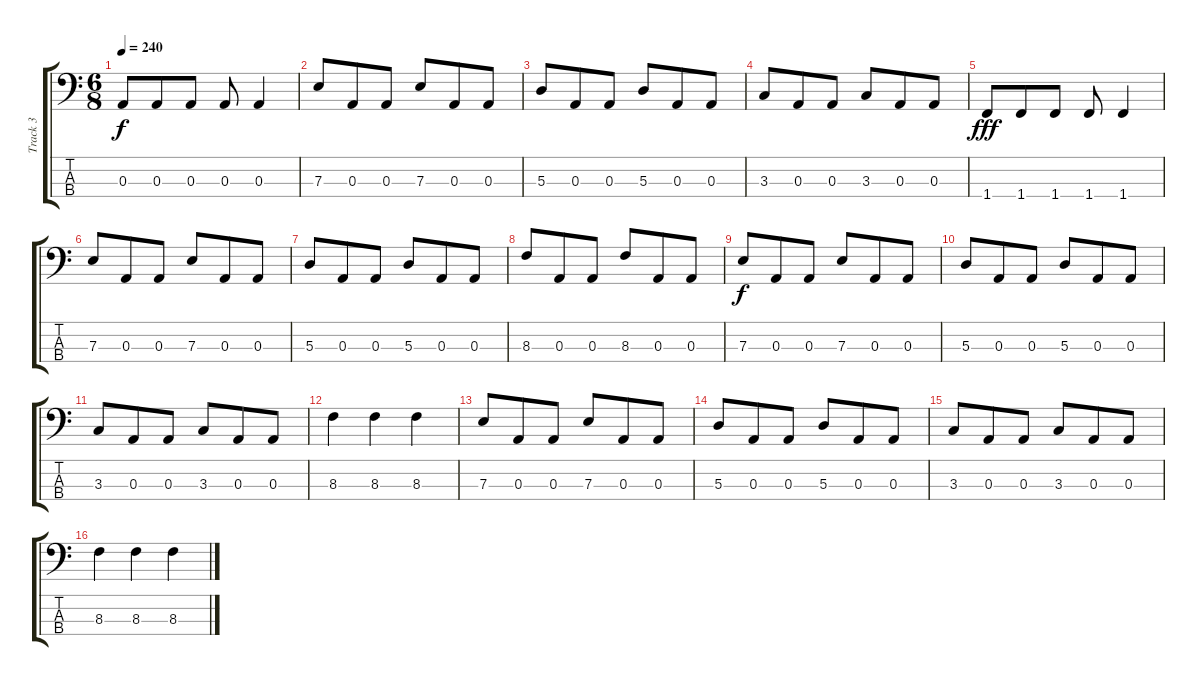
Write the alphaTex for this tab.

\track ("Track 3" "Track 3") {instrument electricbassfinger}
\staff {score tabs}
\tuning (G2 D2 A1 E1) {hide}
\ts (6 8)
\tempo 240
\clef f4
\ks c
0.3.8{dy f} 0.3.8 0.3.8 0.3.8 0.3.4 |
7.3.8 0.3.8 0.3.8 7.3.8 0.3.8 0.3.8 |
5.3.8 0.3.8 0.3.8 5.3.8 0.3.8 0.3.8 |
3.3.8 0.3.8 0.3.8 3.3.8 0.3.8 0.3.8 |
1.4.8{dy fff} 1.4.8 1.4.8 1.4.8 1.4.4 |
7.3.8 0.3.8 0.3.8 7.3.8 0.3.8 0.3.8 |
5.3.8 0.3.8 0.3.8 5.3.8 0.3.8 0.3.8 |
8.3.8 0.3.8 0.3.8 8.3.8 0.3.8 0.3.8 |
7.3.8{dy f} 0.3.8 0.3.8 7.3.8 0.3.8 0.3.8 |
5.3.8 0.3.8 0.3.8 5.3.8 0.3.8 0.3.8 |
3.3.8 0.3.8 0.3.8 3.3.8 0.3.8 0.3.8 |
8.3.4 8.3.4 8.3.4 |
7.3.8 0.3.8 0.3.8 7.3.8 0.3.8 0.3.8 |
5.3.8 0.3.8 0.3.8 5.3.8 0.3.8 0.3.8 |
3.3.8 0.3.8 0.3.8 3.3.8 0.3.8 0.3.8 |
8.3.4 8.3.4 8.3.4
